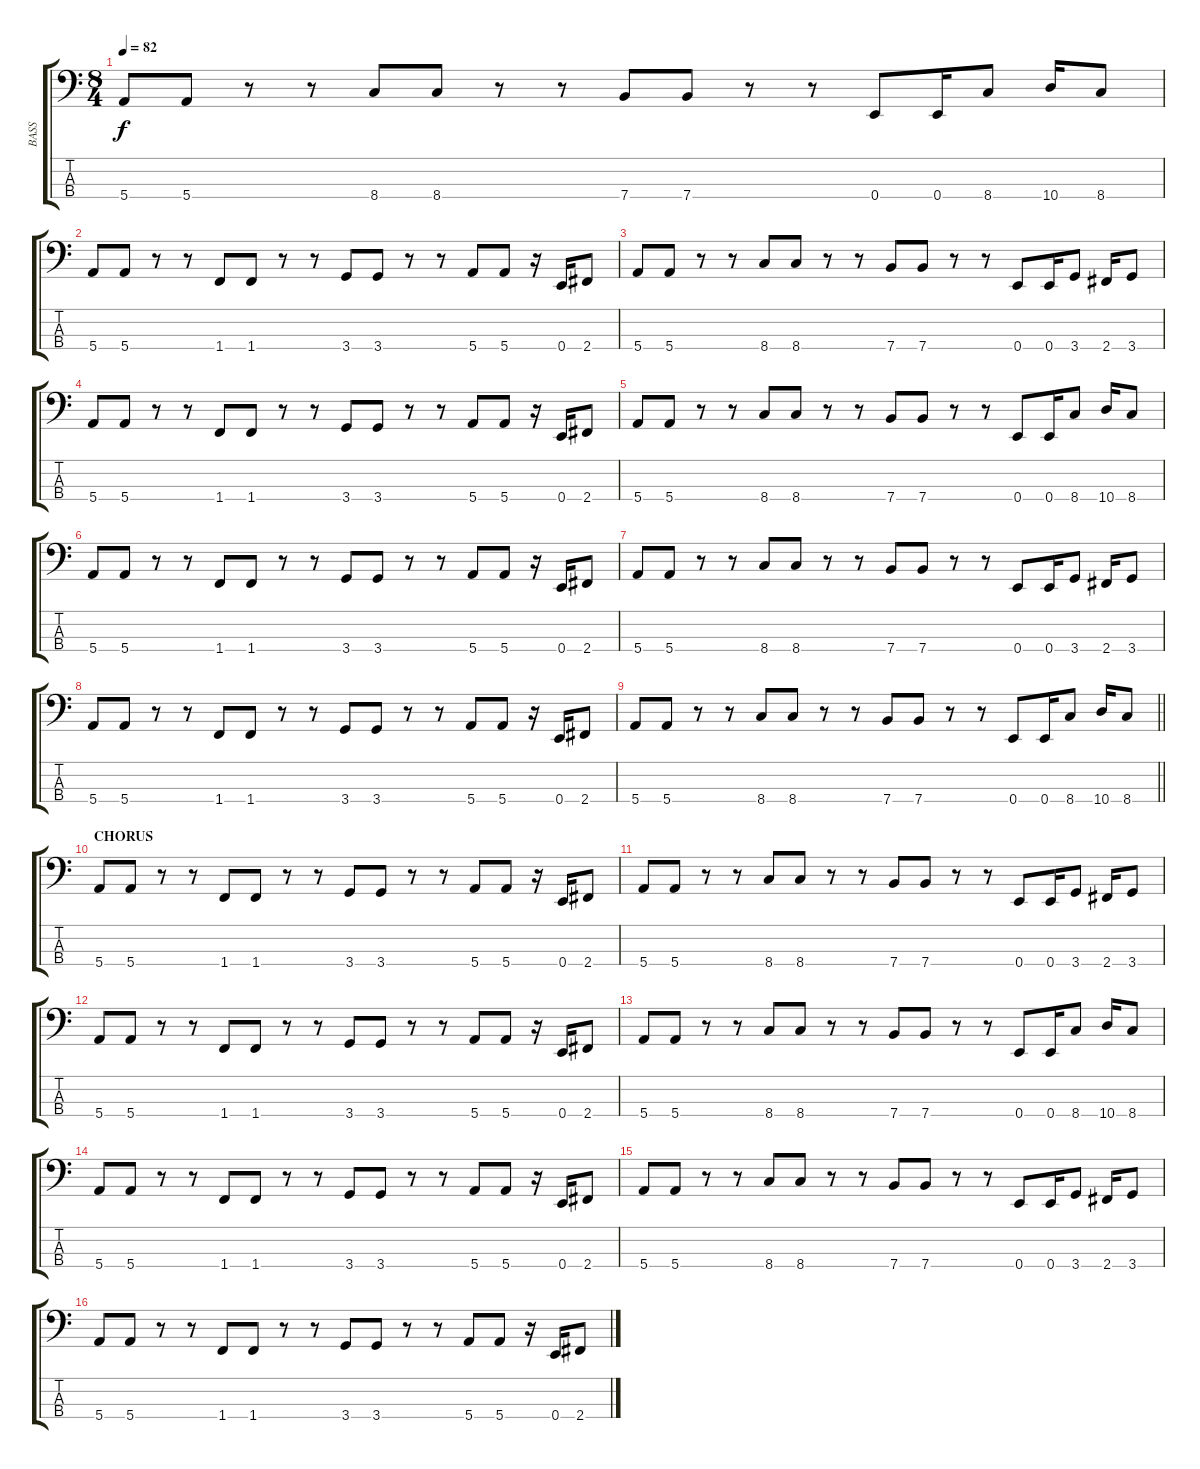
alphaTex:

\track ("BASS" "BASS") {instrument electricbassfinger}
\staff {score tabs}
\tuning (G2 D2 A1 E1) {hide}
\ts (8 4)
\tempo 82
\clef f4
\ks c
5.4.8{dy f} 5.4.8 r.8 r.8 8.4.8 8.4.8 r.8 r.8 7.4.8 7.4.8 r.8 r.8 0.4.8 0.4.16 8.4.8 10.4.16 8.4.8 |
5.4.8 5.4.8 r.8 r.8 1.4.8 1.4.8 r.8 r.8 3.4.8 3.4.8 r.8 r.8 5.4.8 5.4.8 r.16 0.4.16 2.4.8 |
5.4.8 5.4.8 r.8 r.8 8.4.8 8.4.8 r.8 r.8 7.4.8 7.4.8 r.8 r.8 0.4.8 0.4.16 3.4.8 2.4.16 3.4.8 |
5.4.8 5.4.8 r.8 r.8 1.4.8 1.4.8 r.8 r.8 3.4.8 3.4.8 r.8 r.8 5.4.8 5.4.8 r.16 0.4.16 2.4.8 |
5.4.8 5.4.8 r.8 r.8 8.4.8 8.4.8 r.8 r.8 7.4.8 7.4.8 r.8 r.8 0.4.8 0.4.16 8.4.8 10.4.16 8.4.8 |
5.4.8 5.4.8 r.8 r.8 1.4.8 1.4.8 r.8 r.8 3.4.8 3.4.8 r.8 r.8 5.4.8 5.4.8 r.16 0.4.16 2.4.8 |
5.4.8 5.4.8 r.8 r.8 8.4.8 8.4.8 r.8 r.8 7.4.8 7.4.8 r.8 r.8 0.4.8 0.4.16 3.4.8 2.4.16 3.4.8 |
5.4.8 5.4.8 r.8 r.8 1.4.8 1.4.8 r.8 r.8 3.4.8 3.4.8 r.8 r.8 5.4.8 5.4.8 r.16 0.4.16 2.4.8 |
\barLineRight lightlight
5.4.8 5.4.8 r.8 r.8 8.4.8 8.4.8 r.8 r.8 7.4.8 7.4.8 r.8 r.8 0.4.8 0.4.16 8.4.8 10.4.16 8.4.8 |
\section ("" "CHORUS")
5.4.8 5.4.8 r.8 r.8 1.4.8 1.4.8 r.8 r.8 3.4.8 3.4.8 r.8 r.8 5.4.8 5.4.8 r.16 0.4.16 2.4.8 |
5.4.8 5.4.8 r.8 r.8 8.4.8 8.4.8 r.8 r.8 7.4.8 7.4.8 r.8 r.8 0.4.8 0.4.16 3.4.8 2.4.16 3.4.8 |
5.4.8 5.4.8 r.8 r.8 1.4.8 1.4.8 r.8 r.8 3.4.8 3.4.8 r.8 r.8 5.4.8 5.4.8 r.16 0.4.16 2.4.8 |
5.4.8 5.4.8 r.8 r.8 8.4.8 8.4.8 r.8 r.8 7.4.8 7.4.8 r.8 r.8 0.4.8 0.4.16 8.4.8 10.4.16 8.4.8 |
5.4.8 5.4.8 r.8 r.8 1.4.8 1.4.8 r.8 r.8 3.4.8 3.4.8 r.8 r.8 5.4.8 5.4.8 r.16 0.4.16 2.4.8 |
5.4.8 5.4.8 r.8 r.8 8.4.8 8.4.8 r.8 r.8 7.4.8 7.4.8 r.8 r.8 0.4.8 0.4.16 3.4.8 2.4.16 3.4.8 |
5.4.8 5.4.8 r.8 r.8 1.4.8 1.4.8 r.8 r.8 3.4.8 3.4.8 r.8 r.8 5.4.8 5.4.8 r.16 0.4.16 2.4.8
